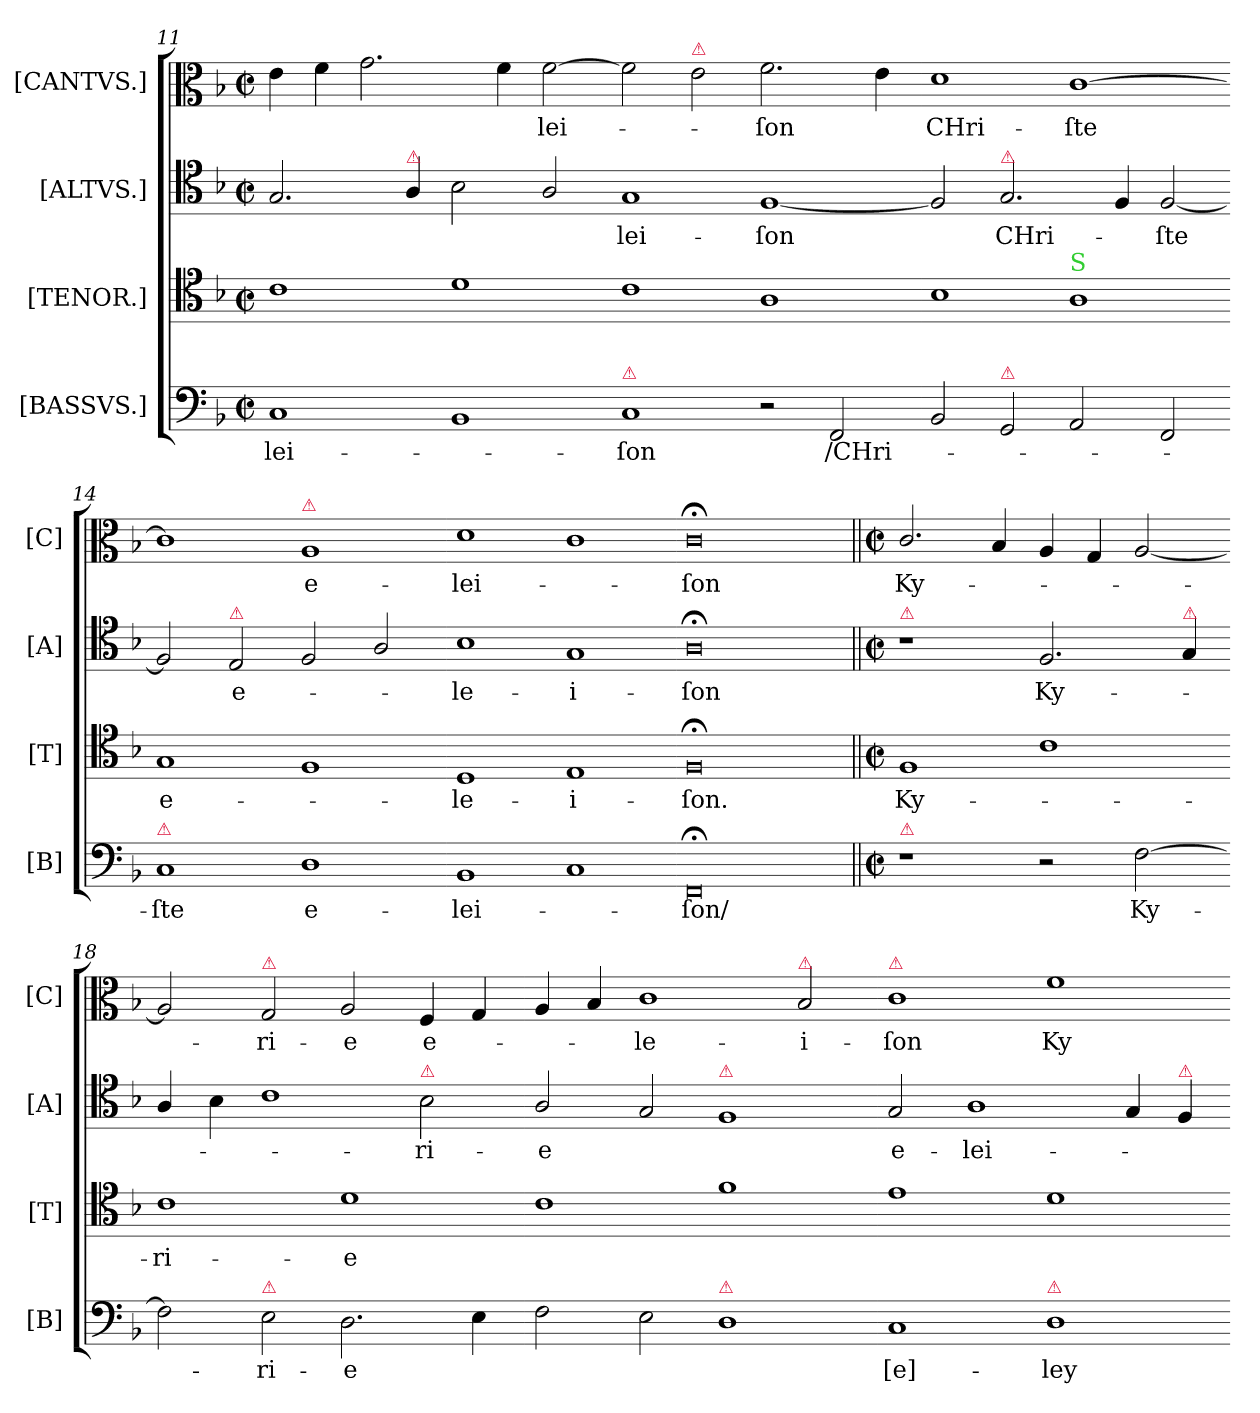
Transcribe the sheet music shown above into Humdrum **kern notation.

**kern	**text	**kern	**text	**kern	**text	**kern	**text
*part4	*part4	*part3	*part3	*part2	*part2	*part1	*part1
*staff4	*staff4	*staff3	*staff3	*staff2	*staff2	*staff1	*staff1
*I"[BASSVS.]	*	*I"[TENOR.]	*	*I"[ALTVS.]	*	*I"[CANTVS.]	*
*I'[B]	*	*I'[T]	*	*I'[A]	*	*I'[C]	*
*clefF4	*	*clefC4	*	*clefC4	*	*clefC3	*
*k[b-]	*	*k[b-]	*	*k[b-]	*	*k[b-]	*
*M2/1	*	*M2/1	*	*M2/1	*	*M2/1	*
*met(c|)	*	*met(c|)	*	*met(c|)	*	*met(c|)	*
=11	=11	=11	=11	=11	=11	=11	=11
1C/	-lei-	1c\	.	2.G/	.	4e\	.
.	.	.	.	.	.	4f\	.
.	.	.	.	.	.	2.g\	.
!	!	!	!	!LO:TX:a:color=crimson:t=⚠	!	!	!
.	.	.	.	4A/	.	.	.
1BB-/	.	1d\	.	2B-\	.	.	.
.	.	.	.	.	.	4f\	.
.	.	.	.	2A/	.	[2f\	-lei-
=12-	=12-	=12-	=12-	=12-	=12-	=12-	=12-
!LO:TX:a:color=crimson:t=⚠	!	!	!	!	!	!	!
1C/	-ſon	1c\	.	1G/	-lei-	2f\]	.
!	!	!	!	!	!	!LO:TX:a:color=crimson:t=⚠	!
.	.	.	.	.	.	2e\	.
2r	.	1A\	.	[1F/	-ſon	2.f\	-ſon
2FF/	/CHri-	.	.	.	.	.	.
.	.	.	.	.	.	4e\	.
=13-	=13-	=13-	=13-	=13-	=13-	=13-	=13-
!	!	!	!	!	!	!	!LO:LY:i
2BB-/	.	1B-\	.	2F/]	.	1d\	CHri-
!	!	!	!	!LO:TX:a:color=crimson:t=⚠	!	!	!
!LO:TX:a:color=crimson:t=⚠	!	!	!	!	!	!	!
!	!	!	!	!	!LO:LY:i	!	!
2GG/	.	.	.	2.G/	CHri-	.	.
!	!	!LO:TX:a:color=limegreen:t=S	!	!	!	!	!
!	!	!	!	!	!	!	!LO:LY:i
2AA/	.	1A\	.	.	.	[1c\	-ſte
.	.	.	.	4F/	.	.	.
!	!	!	!	!	!LO:LY:i	!	!
2FF/	.	.	.	[2F/	-ſte	.	.
=14-	=14-	=14-	=14-	=14-	=14-	=14-	=14-
!LO:TX:a:color=crimson:t=⚠	!	!	!	!	!	!	!
1C/	-ſte	1G/	e-	2F/]	.	1c\]	.
!	!	!	!	!LO:TX:a:color=crimson:t=⚠	!	!	!
!	!	!	!	!	!LO:LY:i	!	!
.	.	.	.	2E/	e-	.	.
!	!	!	!	!	!	!LO:TX:a:color=crimson:t=⚠	!
!	!	!	!	!	!	!	!LO:LY:i
1D\	e-	1F/	.	2F/	.	1A/	e-
.	.	.	.	2A/	.	.	.
=15-	=15-	=15-	=15-	=15-	=15-	=15-	=15-
!	!	!	!	!	!LO:LY:i	!	!LO:LY:i
1BB-/	-lei-	1D/	-le-	1B-\	-le-	1d\	-lei-
!	!	!	!	!	!LO:LY:i	!	!
1C/	.	1E/	-i-	1G/	-i-	1c\	.
=16-	=16-	=16-	=16-	=16-	=16-	=16-	=16-
!	!	!	!	!	!LO:LY:i	!	!LO:LY:i
0FF;</	-ſon/	0F;</	-ſon.	0A;<\	-ſon	0c;<\	-ſon
=17||	=17||	=17||	=17||	=17||	=17||	=17||	=17||
*M2/1	*	*M2/1	*	*M2/1	*	*M2/1	*
*met(c|)	*	*met(c|)	*	*met(c|)	*	*met(c|)	*
!	!	!	!	!LO:TX:a:color=crimson:t=⚠	!	!	!
!LO:TX:a:color=crimson:t=⚠	!	!	!	!	!	!	!
1r	.	1F/	Ky-	1r	.	2.c/	Ky-
.	.	.	.	.	.	4B-/	.
2r	.	1c\	.	2.F/	Ky-	4A/	.
.	.	.	.	.	.	4G/	.
[2F\	Ky-	.	.	.	.	[2A/	.
!	!	!	!	!LO:TX:a:color=crimson:t=⚠	!	!	!
.	.	.	.	4G/	.	.	.
=18-	=18-	=18-	=18-	=18-	=18-	=18-	=18-
2F\]	.	1c\	-ri-	4A/	.	2A/]	.
.	.	.	.	4B-\	.	.	.
!	!	!	!	!	!	!LO:TX:a:color=crimson:t=⚠	!
!LO:TX:a:color=crimson:t=⚠	!	!	!	!	!	!	!
2E\	-ri-	.	.	1c\	.	2G/	-ri-
2.D\	-e	1d\	-e	.	.	2A/	e
!	!	!	!	!LO:TX:a:color=crimson:t=⚠	!	!	!
.	.	.	.	2B-\	-ri-	4F/	e-
4E\	.	.	.	.	.	4G/	.
=19-	=19-	=19-	=19-	=19-	=19-	=19-	=19-
2F\	.	1c\	.	2A/	-e	4A/	.
.	.	.	.	.	.	4B-/	.
2E\	.	.	.	2G/	.	1c\	-le-
!	!	!	!	!LO:TX:a:color=crimson:t=⚠	!	!	!
!LO:TX:a:color=crimson:t=⚠	!	!	!	!	!	!	!
1D\	.	1f\	.	1F/	.	.	.
!	!	!	!	!	!	!LO:TX:a:color=crimson:t=⚠	!
.	.	.	.	.	.	2B-/	-i-
=20-	=20-	=20-	=20-	=20-	=20-	=20-	=20-
!	!	!	!	!	!	!LO:TX:a:color=crimson:t=⚠	!
1C/	[e]-	1e\	.	2G/	e-	1c\	-ſon
.	.	.	.	1A\	-lei-	.	.
!LO:TX:a:color=crimson:t=⚠	!	!	!	!	!	!	!
!	!	!	!	!	!	!	!LO:LY:i
1D\	-ley-	1d\	.	.	.	1f\	Ky-
.	.	.	.	4G/	.	.	.
!	!	!	!	!LO:TX:a:color=crimson:t=⚠	!	!	!
.	.	.	.	4F/	.	.	.
=-	=-	=-	=-	=-	=-	=-	=-
*-	*-	*-	*-	*-	*-	*-	*-
